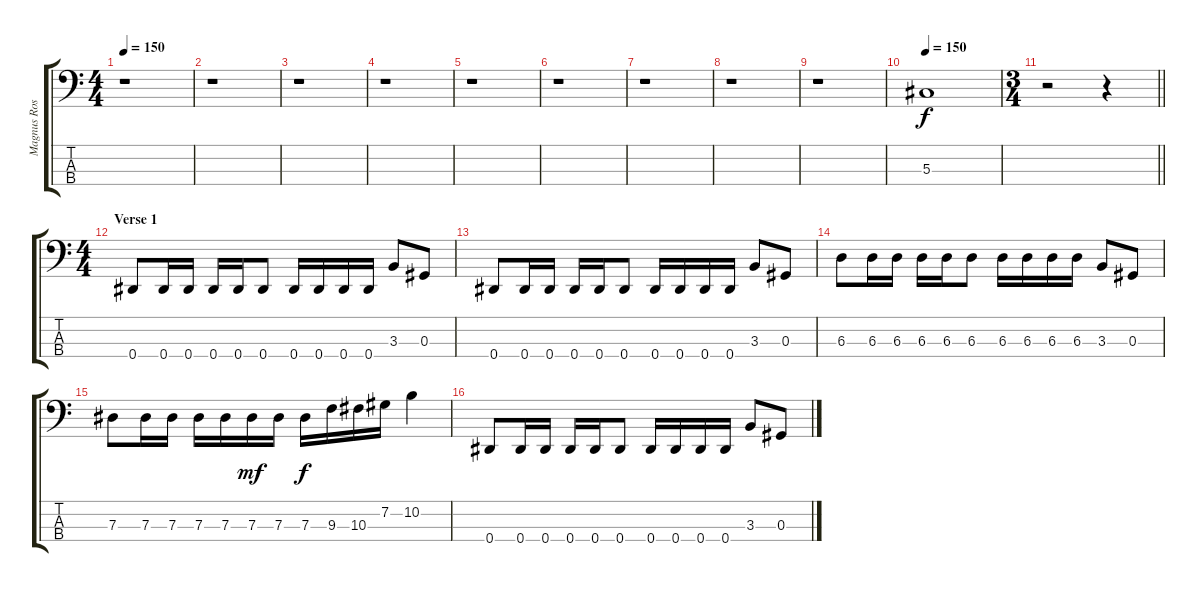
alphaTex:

\track ("Magnus Rosén" "Magnus Ros") {instrument electricbassfinger}
\staff {score tabs}
\tuning (Gb2 Db2 Ab1 Eb1) {hide}
\ts (4 4)
\tempo 150
\clef f4
\ks c
r.1{dy f} |
r.1 |
r.1 |
r.1 |
r.1 |
r.1 |
r.1 |
r.1 |
r.1 |
\tempo 150
5.3.1 |
\ts (3 4)
\barLineRight lightlight
r.2 r.4 |
\ts (4 4)
\section ("" "Verse 1")
0.4.8 0.4.16 0.4.16 0.4.16 0.4.16 0.4.8 0.4.16 0.4.16 0.4.16 0.4.16 3.3.8 0.3.8 |
0.4.8 0.4.16 0.4.16 0.4.16 0.4.16 0.4.8 0.4.16 0.4.16 0.4.16 0.4.16 3.3.8 0.3.8 |
6.3.8 6.3.16 6.3.16 6.3.16 6.3.16 6.3.8 6.3.16 6.3.16 6.3.16 6.3.16 3.3.8 0.3.8 |
7.3.8 7.3.16 7.3.16 7.3.16 7.3.16 7.3.16{dy mf} 7.3.16 7.3.16{dy f} 9.3.16 10.3.16 7.2.16 10.2.4 |
0.4.8 0.4.16 0.4.16 0.4.16 0.4.16 0.4.8 0.4.16 0.4.16 0.4.16 0.4.16 3.3.8 0.3.8
